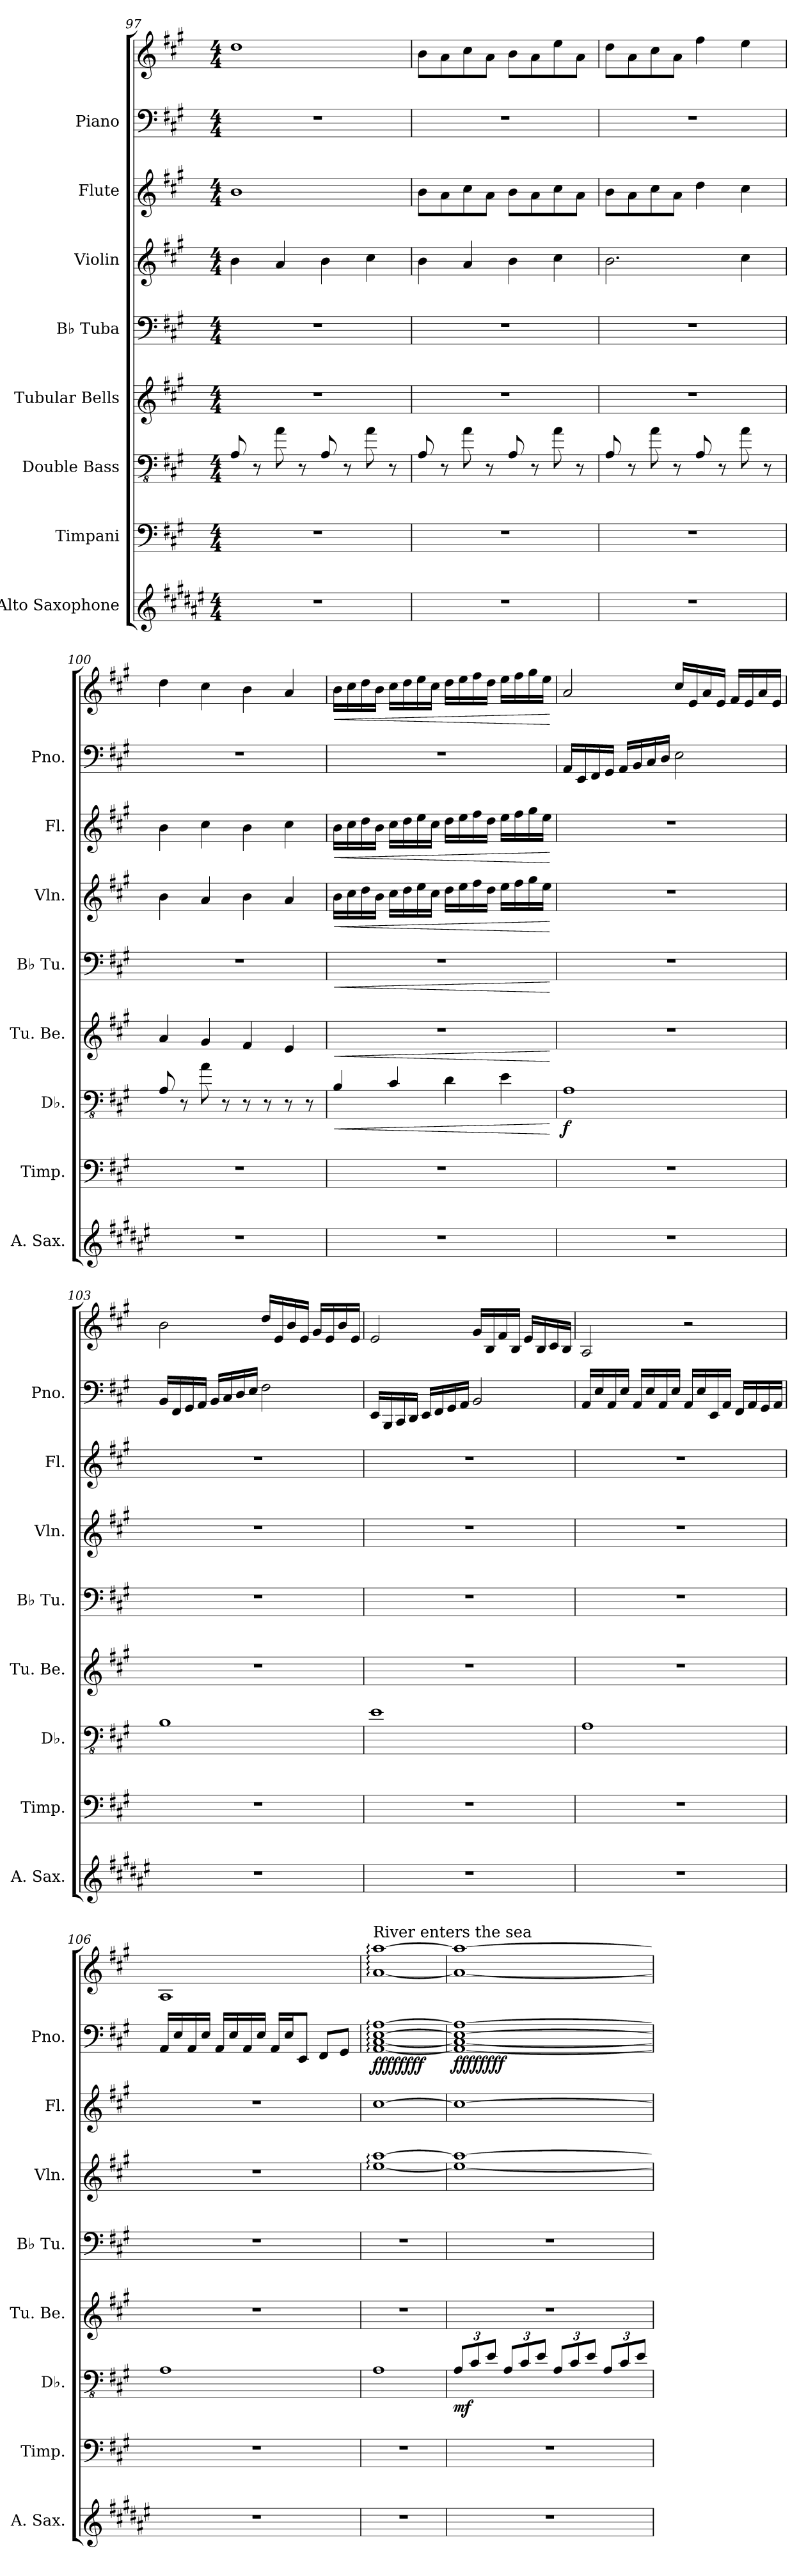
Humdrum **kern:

**kern	**kern	**kern	**dynam	**kern	**dynam	**kern	**dynam	**kern	**dynam	**kern	**dynam	**kern	**kern	**dynam
*part8	*part7	*part6	*part6	*part5	*part5	*part4	*part4	*part3	*part3	*part2	*part2	*part1	*part1	*part1
*staff9	*staff8	*staff7	*staff7	*staff6	*staff6	*staff5	*staff5	*staff4	*staff4	*staff3	*staff3	*staff2	*staff1	*staff1/2
*I"Alto Saxophone	*I"Timpani	*I"Double Bass	*	*I"Tubular Bells	*	*I"B♭ Tuba	*	*I"Violin	*	*I"Flute	*	*I"Piano	*	*
*I'A. Sax.	*I'Timp.	*I'Db.	*	*I'Tu. Be.	*	*I'B♭ Tu.	*	*I'Vln.	*	*I'Fl.	*	*I'Pno.	*	*
*clefG2	*clefF4	*clefFv4	*	*clefG2	*	*clefF4	*	*clefG2	*	*clefG2	*	*clefF4	*clefG2	*
*ITrd5c9	*	*ITrd7c12	*	*	*	*	*	*	*	*	*	*	*	*
*k[f#c#g#]	*k[f#c#g#]	*k[f#c#g#]	*	*k[f#c#g#]	*	*k[f#c#g#]	*	*k[f#c#g#]	*	*k[f#c#g#]	*	*k[f#c#g#]	*k[f#c#g#]	*
*M4/4	*M4/4	*M4/4	*	*M4/4	*	*M4/4	*	*M4/4	*	*M4/4	*	*M4/4	*M4/4	*
=97	=97	=97	=97	=97	=97	=97	=97	=97	=97	=97	=97	=97	=97	=97
1r	1r	8AAA/	.	1r	.	1r	.	4b\	.	1b	.	1r	1dd	.
.	.	8r	.	.	.	.	.	.	.	.	.	.	.	.
.	.	8AA\	.	.	.	.	.	4a/	.	.	.	.	.	.
.	.	8r	.	.	.	.	.	.	.	.	.	.	.	.
.	.	8AAA/	.	.	.	.	.	4b\	.	.	.	.	.	.
.	.	8r	.	.	.	.	.	.	.	.	.	.	.	.
.	.	8AA\	.	.	.	.	.	4cc#\	.	.	.	.	.	.
.	.	8r	.	.	.	.	.	.	.	.	.	.	.	.
!!LO:PB:g=z
=98	=98	=98	=98	=98	=98	=98	=98	=98	=98	=98	=98	=98	=98	=98
1r	1r	8AAA/	.	1r	.	1r	.	4b\	.	8b\L	.	1r	8b\L	.
.	.	8r	.	.	.	.	.	.	.	8a\	.	.	8a\	.
.	.	8AA\	.	.	.	.	.	4a/	.	8cc#\	.	.	8cc#\	.
.	.	8r	.	.	.	.	.	.	.	8a\J	.	.	8a\J	.
.	.	8AAA/	.	.	.	.	.	4b\	.	8b\L	.	.	8b\L	.
.	.	8r	.	.	.	.	.	.	.	8a\	.	.	8a\	.
.	.	8AA\	.	.	.	.	.	4cc#\	.	8cc#\	.	.	8ee\	.
.	.	8r	.	.	.	.	.	.	.	8a\J	.	.	8a\J	.
=99	=99	=99	=99	=99	=99	=99	=99	=99	=99	=99	=99	=99	=99	=99
1r	1r	8AAA/	.	1r	.	1r	.	2.b\	.	8b\L	.	1r	8dd\L	.
.	.	8r	.	.	.	.	.	.	.	8a\	.	.	8a\	.
.	.	8AA\	.	.	.	.	.	.	.	8cc#\	.	.	8cc#\	.
.	.	8r	.	.	.	.	.	.	.	8a\J	.	.	8a\J	.
.	.	8AAA/	.	.	.	.	.	.	.	4dd\	.	.	4ff#\	.
.	.	8r	.	.	.	.	.	.	.	.	.	.	.	.
.	.	8AA\	.	.	.	.	.	4cc#\	.	4cc#\	.	.	4ee\	.
.	.	8r	.	.	.	.	.	.	.	.	.	.	.	.
=100	=100	=100	=100	=100	=100	=100	=100	=100	=100	=100	=100	=100	=100	=100
1r	1r	8AAA/	.	4a/	.	1r	.	4b\	.	4b\	.	1r	4dd\	.
.	.	8r	.	.	.	.	.	.	.	.	.	.	.	.
.	.	8AA\	.	4g#/	.	.	.	4a/	.	4cc#\	.	.	4cc#\	.
.	.	8r	.	.	.	.	.	.	.	.	.	.	.	.
.	.	8r	.	4f#/	.	.	.	4b\	.	4b\	.	.	4b\	.
.	.	8r	.	.	.	.	.	.	.	.	.	.	.	.
.	.	8r	.	4e/	.	.	.	4a/	.	4cc#\	.	.	4a/	.
.	.	8r	.	.	.	.	.	.	.	.	.	.	.	.
!!LO:PB:g=z
=101	=101	=101	=101	=101	=101	=101	=101	=101	=101	=101	=101	=101	=101	=101
!	!	!	!LO:HP:b	!	!LO:HP:b	!	!LO:HP:b	!	!LO:HP:b	!	!LO:HP:b	!	!	!LO:HP:b
1r	1r	4BBB/	<	1r	<	1r	<	16b\LL	<	16b\LL	<	1r	16b\LL	<
.	.	.	.	.	.	.	.	16cc#\	.	16cc#\	.	.	16cc#\	.
.	.	.	.	.	.	.	.	16dd\	.	16dd\	.	.	16dd\	.
.	.	.	.	.	.	.	.	16b\JJ	.	16b\JJ	.	.	16b\JJ	.
.	.	4CC#/	.	.	.	.	.	16cc#\LL	.	16cc#\LL	.	.	16cc#\LL	.
.	.	.	.	.	.	.	.	16dd\	.	16dd\	.	.	16dd\	.
.	.	.	.	.	.	.	.	16ee\	.	16ee\	.	.	16ee\	.
.	.	.	.	.	.	.	.	16cc#\JJ	.	16cc#\JJ	.	.	16cc#\JJ	.
.	.	4DD\	.	.	.	.	.	16dd\LL	.	16dd\LL	.	.	16dd\LL	.
.	.	.	.	.	.	.	.	16ee\	.	16ee\	.	.	16ee\	.
.	.	.	.	.	.	.	.	16ff#\	.	16ff#\	.	.	16ff#\	.
.	.	.	.	.	.	.	.	16dd\JJ	.	16dd\JJ	.	.	16dd\JJ	.
.	.	4EE\	.	.	.	.	.	16ee\LL	.	16ee\LL	.	.	16ee\LL	.
.	.	.	.	.	.	.	.	16ff#\	.	16ff#\	.	.	16ff#\	.
.	.	.	.	.	.	.	.	16gg#\	.	16gg#\	.	.	16gg#\	.
.	.	.	.	.	.	.	.	16ee\JJ	.	16ee\JJ	.	.	16ee\JJ	.
.	.	.	[	.	[	.	[	.	[	.	[	.	.	[
=102	=102	=102	=102	=102	=102	=102	=102	=102	=102	=102	=102	=102	=102	=102
!	!	!	!LO:DY:b	!	!	!	!	!	!	!	!	!	!	!
1r	1r	1AAA	f	1r	.	1r	.	1r	.	1r	.	16AA/LL	2a/	.
.	.	.	.	.	.	.	.	.	.	.	.	16EE/	.	.
.	.	.	.	.	.	.	.	.	.	.	.	16FF#/	.	.
.	.	.	.	.	.	.	.	.	.	.	.	16GG#/JJ	.	.
.	.	.	.	.	.	.	.	.	.	.	.	16AA/LL	.	.
.	.	.	.	.	.	.	.	.	.	.	.	16BB/	.	.
.	.	.	.	.	.	.	.	.	.	.	.	16C#/	.	.
.	.	.	.	.	.	.	.	.	.	.	.	16D/JJ	.	.
.	.	.	.	.	.	.	.	.	.	.	.	2E\	16cc#/LL	.
.	.	.	.	.	.	.	.	.	.	.	.	.	16e/	.
.	.	.	.	.	.	.	.	.	.	.	.	.	16a/	.
.	.	.	.	.	.	.	.	.	.	.	.	.	16e/JJ	.
.	.	.	.	.	.	.	.	.	.	.	.	.	16f#/LL	.
.	.	.	.	.	.	.	.	.	.	.	.	.	16e/	.
.	.	.	.	.	.	.	.	.	.	.	.	.	16a/	.
.	.	.	.	.	.	.	.	.	.	.	.	.	16e/JJ	.
!!LO:PB:g=z
=103	=103	=103	=103	=103	=103	=103	=103	=103	=103	=103	=103	=103	=103	=103
1r	1r	1BBB	.	1r	.	1r	.	1r	.	1r	.	16BB/LL	2b\	.
.	.	.	.	.	.	.	.	.	.	.	.	16FF#/	.	.
.	.	.	.	.	.	.	.	.	.	.	.	16GG#/	.	.
.	.	.	.	.	.	.	.	.	.	.	.	16AA/JJ	.	.
.	.	.	.	.	.	.	.	.	.	.	.	16BB/LL	.	.
.	.	.	.	.	.	.	.	.	.	.	.	16C#/	.	.
.	.	.	.	.	.	.	.	.	.	.	.	16D/	.	.
.	.	.	.	.	.	.	.	.	.	.	.	16E/JJ	.	.
.	.	.	.	.	.	.	.	.	.	.	.	2F#\	16dd/LL	.
.	.	.	.	.	.	.	.	.	.	.	.	.	16e/	.
.	.	.	.	.	.	.	.	.	.	.	.	.	16b/	.
.	.	.	.	.	.	.	.	.	.	.	.	.	16e/JJ	.
.	.	.	.	.	.	.	.	.	.	.	.	.	16g#/LL	.
.	.	.	.	.	.	.	.	.	.	.	.	.	16e/	.
.	.	.	.	.	.	.	.	.	.	.	.	.	16b/	.
.	.	.	.	.	.	.	.	.	.	.	.	.	16e/JJ	.
=104	=104	=104	=104	=104	=104	=104	=104	=104	=104	=104	=104	=104	=104	=104
1r	1r	1EE	.	1r	.	1r	.	1r	.	1r	.	16EE/LL	2e/	.
.	.	.	.	.	.	.	.	.	.	.	.	16BBB/	.	.
.	.	.	.	.	.	.	.	.	.	.	.	16CC#/	.	.
.	.	.	.	.	.	.	.	.	.	.	.	16DD/JJ	.	.
.	.	.	.	.	.	.	.	.	.	.	.	16EE/LL	.	.
.	.	.	.	.	.	.	.	.	.	.	.	16FF#/	.	.
.	.	.	.	.	.	.	.	.	.	.	.	16GG#/	.	.
.	.	.	.	.	.	.	.	.	.	.	.	16AA/JJ	.	.
.	.	.	.	.	.	.	.	.	.	.	.	2BB/	16g#/LL	.
.	.	.	.	.	.	.	.	.	.	.	.	.	16B/	.
.	.	.	.	.	.	.	.	.	.	.	.	.	16f#/	.
.	.	.	.	.	.	.	.	.	.	.	.	.	16B/JJ	.
.	.	.	.	.	.	.	.	.	.	.	.	.	16e/LL	.
.	.	.	.	.	.	.	.	.	.	.	.	.	16B/	.
.	.	.	.	.	.	.	.	.	.	.	.	.	16c#/	.
.	.	.	.	.	.	.	.	.	.	.	.	.	16B/JJ	.
!!LO:PB:g=z
=105	=105	=105	=105	=105	=105	=105	=105	=105	=105	=105	=105	=105	=105	=105
1r	1r	1AAA	.	1r	.	1r	.	1r	.	1r	.	16AA/LL	2A/	.
.	.	.	.	.	.	.	.	.	.	.	.	16E/	.	.
.	.	.	.	.	.	.	.	.	.	.	.	16AA/	.	.
.	.	.	.	.	.	.	.	.	.	.	.	16E/JJ	.	.
.	.	.	.	.	.	.	.	.	.	.	.	16AA/LL	.	.
.	.	.	.	.	.	.	.	.	.	.	.	16E/	.	.
.	.	.	.	.	.	.	.	.	.	.	.	16AA/	.	.
.	.	.	.	.	.	.	.	.	.	.	.	16E/JJ	.	.
.	.	.	.	.	.	.	.	.	.	.	.	16AA/LL	2r	.
.	.	.	.	.	.	.	.	.	.	.	.	16E/	.	.
.	.	.	.	.	.	.	.	.	.	.	.	16EE/	.	.
.	.	.	.	.	.	.	.	.	.	.	.	16AA/JJ	.	.
.	.	.	.	.	.	.	.	.	.	.	.	16FF#/LL	.	.
.	.	.	.	.	.	.	.	.	.	.	.	16AA/	.	.
.	.	.	.	.	.	.	.	.	.	.	.	16GG#/	.	.
.	.	.	.	.	.	.	.	.	.	.	.	16AA/JJ	.	.
=106	=106	=106	=106	=106	=106	=106	=106	=106	=106	=106	=106	=106	=106	=106
1r	1r	1AAA	.	1r	.	1r	.	1r	.	1r	.	16AA/LL	1A	.
.	.	.	.	.	.	.	.	.	.	.	.	16E/	.	.
.	.	.	.	.	.	.	.	.	.	.	.	16AA/	.	.
.	.	.	.	.	.	.	.	.	.	.	.	16E/JJ	.	.
.	.	.	.	.	.	.	.	.	.	.	.	16AA/LL	.	.
.	.	.	.	.	.	.	.	.	.	.	.	16E/	.	.
.	.	.	.	.	.	.	.	.	.	.	.	16AA/	.	.
.	.	.	.	.	.	.	.	.	.	.	.	16E/JJ	.	.
.	.	.	.	.	.	.	.	.	.	.	.	16AA/LL	.	.
.	.	.	.	.	.	.	.	.	.	.	.	16E/J	.	.
.	.	.	.	.	.	.	.	.	.	.	.	8EE/J	.	.
.	.	.	.	.	.	.	.	.	.	.	.	8FF#/L	.	.
.	.	.	.	.	.	.	.	.	.	.	.	8GG#/J	.	.
=107	=107	=107	=107	=107	=107	=107	=107	=107	=107	=107	=107	=107	=107	=107
*	*	*	*	*	*	*	*	*	*	*	*	*	*MM80	*
!	!	!	!	!	!	!	!	!	!	!	!	!	!LO:TX:a:t=River enters the sea	!
!	!	!	!	!	!	!	!	!	!	!	!	!	!	!LO:DY:b=2
!	!	!	!	!	!	!	!	!	!	!	!	!	!	!LO:DY:n=1:b=2
!	!	!	!	!	!	!	!	!	!	!	!	!	!	!LO:DY:n=2:b=2
!	!	!	!	!	!	!	!	!	!	!	!	!	!	!LO:DY:n=3:b=2
1r	1r	1AAA:	.	1r	.	1r	.	[1ee: [1aa:	.	[1cc#:	.	[1AA: [1C#: [1E: [1A:	[1a: [1aa:	ff ff ff ff
!!LO:PB:g=z
=108	=108	=108	=108	=108	=108	=108	=108	=108	=108	=108	=108	=108	=108	=108
*	*	*Xbrackettup	*	*	*	*	*	*	*	*	*	*	*	*
!	!	!	!LO:DY:b	!	!	!	!	!	!	!	!	!	!	!LO:DY:b=2
!	!	!	!	!	!	!	!	!	!	!	!	!	!	!LO:DY:n=1:b=2
!	!	!	!	!	!	!	!	!	!	!	!	!	!	!LO:DY:n=2:b=2
!	!	!	!	!	!	!	!	!	!	!	!	!	!	!LO:DY:n=3:b=2
1r	1r	12AAA/L	mf	1r	.	1r	.	1ee_ 1aa_	.	1cc#_	.	1AA_ 1C#_ 1E_ 1A_	1a_ 1aa_	ff ff ff ff
.	.	12CC#/	.	.	.	.	.	.	.	.	.	.	.	.
.	.	12EE/J	.	.	.	.	.	.	.	.	.	.	.	.
.	.	12AAA/L	.	.	.	.	.	.	.	.	.	.	.	.
.	.	12CC#/	.	.	.	.	.	.	.	.	.	.	.	.
.	.	12EE/J	.	.	.	.	.	.	.	.	.	.	.	.
.	.	12AAA/L	.	.	.	.	.	.	.	.	.	.	.	.
.	.	12CC#/	.	.	.	.	.	.	.	.	.	.	.	.
.	.	12EE/J	.	.	.	.	.	.	.	.	.	.	.	.
.	.	12AAA/L	.	.	.	.	.	.	.	.	.	.	.	.
.	.	12CC#/	.	.	.	.	.	.	.	.	.	.	.	.
.	.	12EE/J	.	.	.	.	.	.	.	.	.	.	.	.
=	=	=	=	=	=	=	=	=	=	=	=	=	=	=
*-	*-	*-	*-	*-	*-	*-	*-	*-	*-	*-	*-	*-	*-	*-
